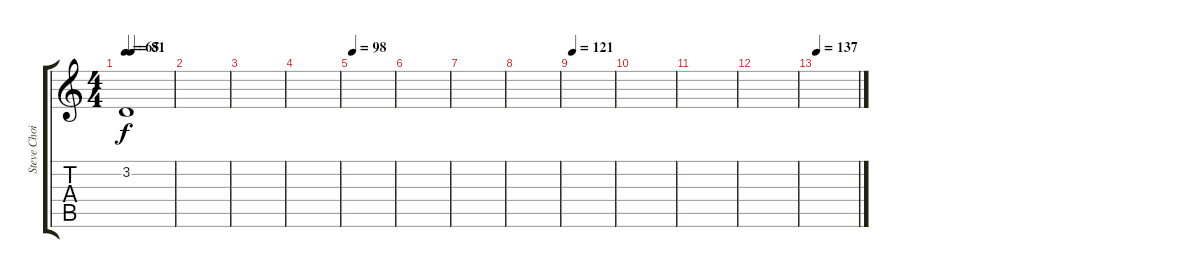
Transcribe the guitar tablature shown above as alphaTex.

\track ("Steve Choi Piano" "Steve Choi") {instrument honkytonkpiano}
\staff {score tabs}
\tuning (E4 B3 G3 D3 A2 E2) {hide}
\ts (4 4)
\tempo 65
\tempo (81 0.125)
\clef g2
\ks c
3.2.1{dy f} |
|
|
|
\tempo 98
|
|
|
|
\tempo 121
|
|
|
|
\tempo 137
